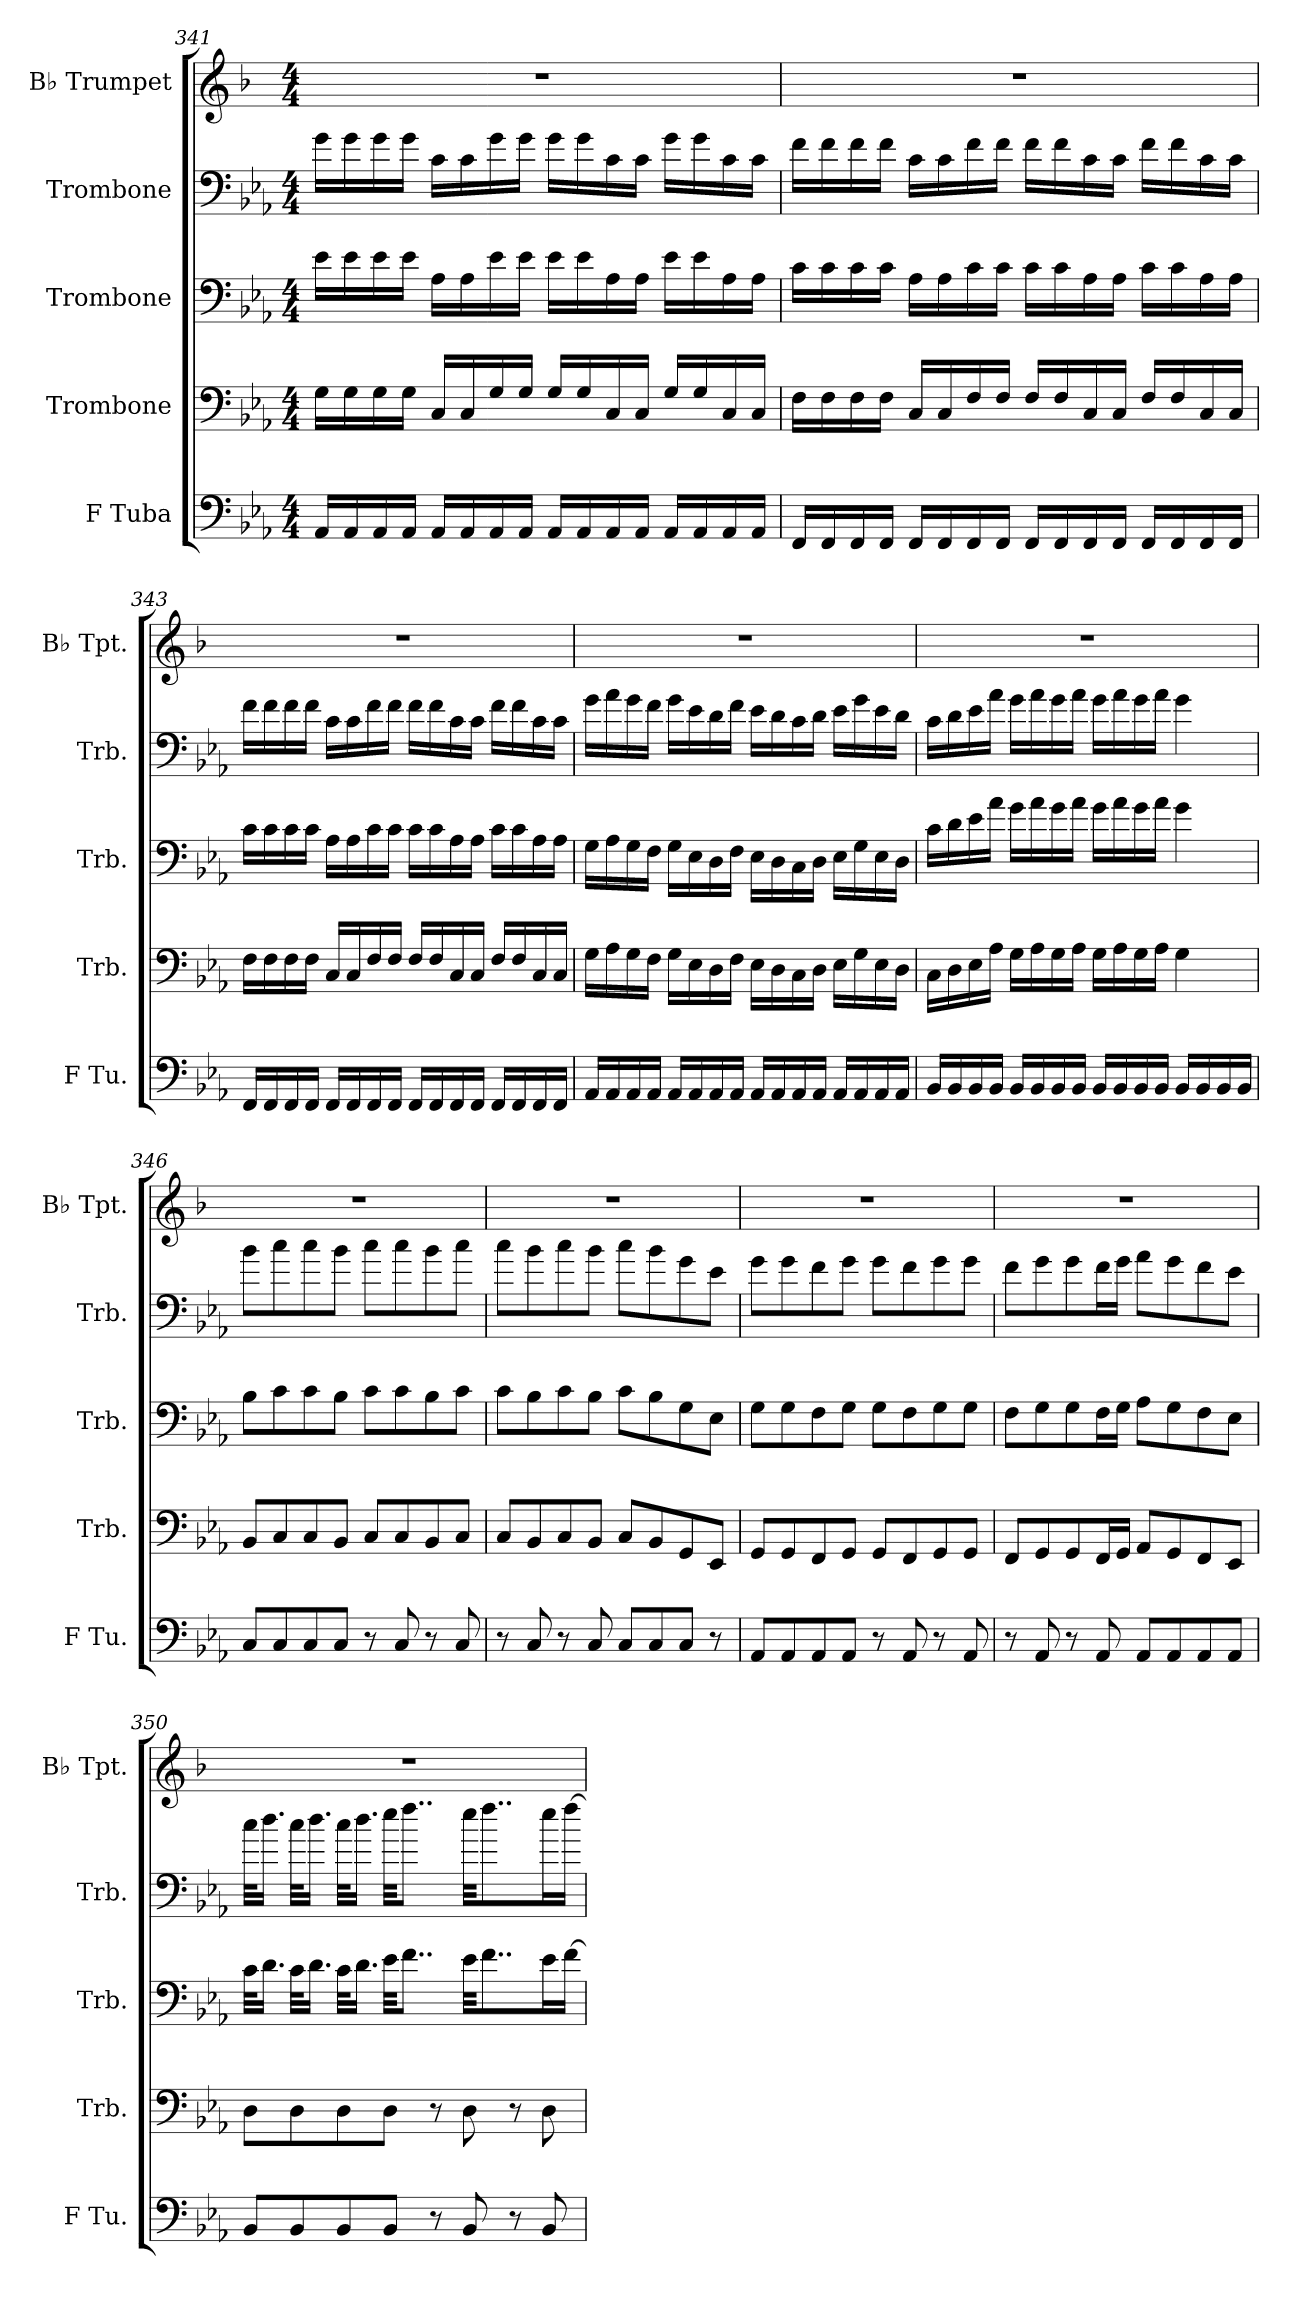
**kern	**kern	**kern	**kern	**kern
*part5	*part4	*part3	*part2	*part1
*staff5	*staff4	*staff3	*staff2	*staff1
*I"F Tuba	*I"Trombone	*I"Trombone	*I"Trombone	*I"B♭ Trumpet
*I'F Tu.	*I'Trb.	*I'Trb.	*I'Trb.	*I'B♭ Tpt.
!!LO:PB:g=z
*clefF4	*clefF4	*clefF4	*clefF4	*clefG2
*	*	*	*	*ITrd1c2
*k[b-e-a-]	*k[b-e-a-]	*k[b-e-a-]	*k[b-e-a-]	*k[b-e-a-]
*E-:	*E-:	*E-:	*E-:	*E-:
*M4/4	*M4/4	*M4/4	*M4/4	*M4/4
=341	=341	=341	=341	=341
16AA-/LL	16G\LL	16e-\LL	16g\LL	1r
16AA-/	16G\	16e-\	16g\	.
16AA-/	16G\	16e-\	16g\	.
16AA-/JJ	16G\JJ	16e-\JJ	16g\JJ	.
16AA-/LL	16C/LL	16A-\LL	16c\LL	.
16AA-/	16C/	16A-\	16c\	.
16AA-/	16G/	16e-\	16g\	.
16AA-/JJ	16G/JJ	16e-\JJ	16g\JJ	.
16AA-/LL	16G/LL	16e-\LL	16g\LL	.
16AA-/	16G/	16e-\	16g\	.
16AA-/	16C/	16A-\	16c\	.
16AA-/JJ	16C/JJ	16A-\JJ	16c\JJ	.
16AA-/LL	16G/LL	16e-\LL	16g\LL	.
16AA-/	16G/	16e-\	16g\	.
16AA-/	16C/	16A-\	16c\	.
16AA-/JJ	16C/JJ	16A-\JJ	16c\JJ	.
=342	=342	=342	=342	=342
16FF/LL	16F\LL	16c\LL	16f\LL	1r
16FF/	16F\	16c\	16f\	.
16FF/	16F\	16c\	16f\	.
16FF/JJ	16F\JJ	16c\JJ	16f\JJ	.
16FF/LL	16C/LL	16A-\LL	16c\LL	.
16FF/	16C/	16A-\	16c\	.
16FF/	16F/	16c\	16f\	.
16FF/JJ	16F/JJ	16c\JJ	16f\JJ	.
16FF/LL	16F/LL	16c\LL	16f\LL	.
16FF/	16F/	16c\	16f\	.
16FF/	16C/	16A-\	16c\	.
16FF/JJ	16C/JJ	16A-\JJ	16c\JJ	.
16FF/LL	16F/LL	16c\LL	16f\LL	.
16FF/	16F/	16c\	16f\	.
16FF/	16C/	16A-\	16c\	.
16FF/JJ	16C/JJ	16A-\JJ	16c\JJ	.
!!LO:LB:g=z
=343	=343	=343	=343	=343
16FF/LL	16F\LL	16c\LL	16f\LL	1r
16FF/	16F\	16c\	16f\	.
16FF/	16F\	16c\	16f\	.
16FF/JJ	16F\JJ	16c\JJ	16f\JJ	.
16FF/LL	16C/LL	16A-\LL	16c\LL	.
16FF/	16C/	16A-\	16c\	.
16FF/	16F/	16c\	16f\	.
16FF/JJ	16F/JJ	16c\JJ	16f\JJ	.
16FF/LL	16F/LL	16c\LL	16f\LL	.
16FF/	16F/	16c\	16f\	.
16FF/	16C/	16A-\	16c\	.
16FF/JJ	16C/JJ	16A-\JJ	16c\JJ	.
16FF/LL	16F/LL	16c\LL	16f\LL	.
16FF/	16F/	16c\	16f\	.
16FF/	16C/	16A-\	16c\	.
16FF/JJ	16C/JJ	16A-\JJ	16c\JJ	.
=344	=344	=344	=344	=344
16AA-/LL	16G\LL	16G\LL	16g\LL	1r
16AA-/	16A-\	16A-\	16a-\	.
16AA-/	16G\	16G\	16g\	.
16AA-/JJ	16F\JJ	16F\JJ	16f\JJ	.
16AA-/LL	16G\LL	16G\LL	16g\LL	.
16AA-/	16E-\	16E-\	16e-\	.
16AA-/	16D\	16D\	16d\	.
16AA-/JJ	16F\JJ	16F\JJ	16f\JJ	.
16AA-/LL	16E-\LL	16E-\LL	16e-\LL	.
16AA-/	16D\	16D\	16d\	.
16AA-/	16C\	16C\	16c\	.
16AA-/JJ	16D\JJ	16D\JJ	16d\JJ	.
16AA-/LL	16E-\LL	16E-\LL	16e-\LL	.
16AA-/	16G\	16G\	16g\	.
16AA-/	16E-\	16E-\	16e-\	.
16AA-/JJ	16D\JJ	16D\JJ	16d\JJ	.
!!LO:PB:g=z
=345	=345	=345	=345	=345
16BB-/LL	16C\LL	16c\LL	16c\LL	1r
16BB-/	16D\	16d\	16d\	.
16BB-/	16E-\	16e-\	16e-\	.
16BB-/JJ	16A-\JJ	16a-\JJ	16a-\JJ	.
16BB-/LL	16G\LL	16g\LL	16g\LL	.
16BB-/	16A-\	16a-\	16a-\	.
16BB-/	16G\	16g\	16g\	.
16BB-/JJ	16A-\JJ	16a-\JJ	16a-\JJ	.
16BB-/LL	16G\LL	16g\LL	16g\LL	.
16BB-/	16A-\	16a-\	16a-\	.
16BB-/	16G\	16g\	16g\	.
16BB-/JJ	16A-\JJ	16a-\JJ	16a-\JJ	.
16BB-/LL	4G\	4g\	4g\	.
16BB-/	.	.	.	.
16BB-/	.	.	.	.
16BB-/JJ	.	.	.	.
=346	=346	=346	=346	=346
8C/L	8BB-/L	8B-\L	8b-\L	1r
8C/	8C/	8c\	8cc\	.
8C/	8C/	8c\	8cc\	.
8C/J	8BB-/J	8B-\J	8b-\J	.
8r	8C/L	8c\L	8cc\L	.
8C/	8C/	8c\	8cc\	.
8r	8BB-/	8B-\	8b-\	.
8C/	8C/J	8c\J	8cc\J	.
=347	=347	=347	=347	=347
8r	8C/L	8c\L	8cc\L	1r
8C/	8BB-/	8B-\	8b-\	.
8r	8C/	8c\	8cc\	.
8C/	8BB-/J	8B-\J	8b-\J	.
8C/L	8C/L	8c\L	8cc\L	.
8C/	8BB-/	8B-\	8b-\	.
8C/J	8GG/	8G\	8g\	.
8r	8EE-/J	8E-\J	8e-\J	.
!!LO:LB:g=z
=348	=348	=348	=348	=348
8AA-/L	8GG/L	8G\L	8g\L	1r
8AA-/	8GG/	8G\	8g\	.
8AA-/	8FF/	8F\	8f\	.
8AA-/J	8GG/J	8G\J	8g\J	.
8r	8GG/L	8G\L	8g\L	.
8AA-/	8FF/	8F\	8f\	.
8r	8GG/	8G\	8g\	.
8AA-/	8GG/J	8G\J	8g\J	.
=349	=349	=349	=349	=349
8r	8FF/L	8F\L	8f\L	1r
8AA-/	8GG/	8G\	8g\	.
8r	8GG/	8G\	8g\	.
8AA-/	16FF/L	16F\L	16f\L	.
.	16GG/JJ	16G\JJ	16g\JJ	.
8AA-/L	8AA-/L	8A-\L	8a-\L	.
8AA-/	8GG/	8G\	8g\	.
8AA-/	8FF/	8F\	8f\	.
8AA-/J	8EE-/J	8E-\J	8e-\J	.
=350	=350	=350	=350	=350
8BB-/L	8D\L	32c\KLL	32cc\KLL	1r
.	.	16.d\JJ	16.dd\JJ	.
8BB-/	8D\	32c\KLL	32cc\KLL	.
.	.	16.d\JJ	16.dd\JJ	.
8BB-/	8D\	32c\KLL	32cc\KLL	.
.	.	16.d\JJ	16.dd\JJ	.
8BB-/J	8D\J	32e-\KKL	32ee-\KKL	.
.	.	8..f\J	8..ff\J	.
8r	8r	.	.	.
8BB-/	8D\	32e-\KKL	32ee-\KKL	.
.	.	8..f\	8..ff\	.
8r	8r	.	.	.
8BB-/	8D\	16e-\L	16ee-\L	.
.	.	[16f\JJ	[16ff\JJ	.
=	=	=	=	=
*-	*-	*-	*-	*-
